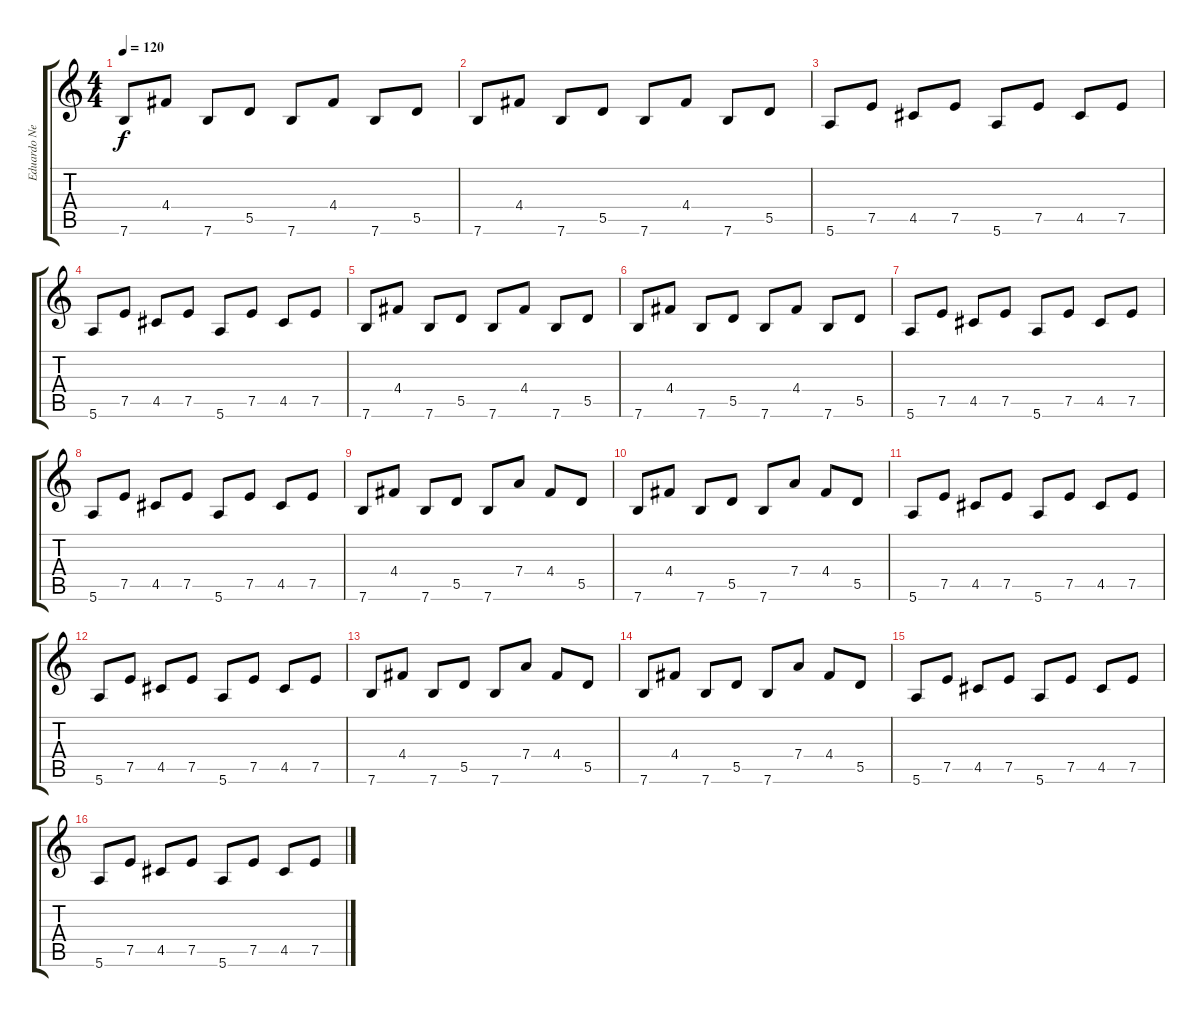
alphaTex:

\track ("Eduardo Neves (Guitar)" "Eduardo Ne") {instrument overdrivenguitar}
\staff {score tabs}
\tuning (E4 B3 G3 D3 A2 E2) {hide}
\ts (4 4)
\tempo 120
\clef g2
\ks c
7.6.8{dy f} 4.4.8 7.6.8 5.5.8 7.6.8 4.4.8 7.6.8 5.5.8 |
7.6.8 4.4.8 7.6.8 5.5.8 7.6.8 4.4.8 7.6.8 5.5.8 |
5.6.8 7.5.8 4.5.8 7.5.8 5.6.8 7.5.8 4.5.8 7.5.8 |
5.6.8 7.5.8 4.5.8 7.5.8 5.6.8 7.5.8 4.5.8 7.5.8 |
7.6.8 4.4.8 7.6.8 5.5.8 7.6.8 4.4.8 7.6.8 5.5.8 |
7.6.8 4.4.8 7.6.8 5.5.8 7.6.8 4.4.8 7.6.8 5.5.8 |
5.6.8 7.5.8 4.5.8 7.5.8 5.6.8 7.5.8 4.5.8 7.5.8 |
5.6.8 7.5.8 4.5.8 7.5.8 5.6.8 7.5.8 4.5.8 7.5.8 |
7.6.8 4.4.8 7.6.8 5.5.8 7.6.8 7.4.8 4.4.8 5.5.8 |
7.6.8 4.4.8 7.6.8 5.5.8 7.6.8 7.4.8 4.4.8 5.5.8 |
5.6.8 7.5.8 4.5.8 7.5.8 5.6.8 7.5.8 4.5.8 7.5.8 |
5.6.8 7.5.8 4.5.8 7.5.8 5.6.8 7.5.8 4.5.8 7.5.8 |
7.6.8 4.4.8 7.6.8 5.5.8 7.6.8 7.4.8 4.4.8 5.5.8 |
7.6.8 4.4.8 7.6.8 5.5.8 7.6.8 7.4.8 4.4.8 5.5.8 |
5.6.8 7.5.8 4.5.8 7.5.8 5.6.8 7.5.8 4.5.8 7.5.8 |
5.6.8 7.5.8 4.5.8 7.5.8 5.6.8 7.5.8 4.5.8 7.5.8
